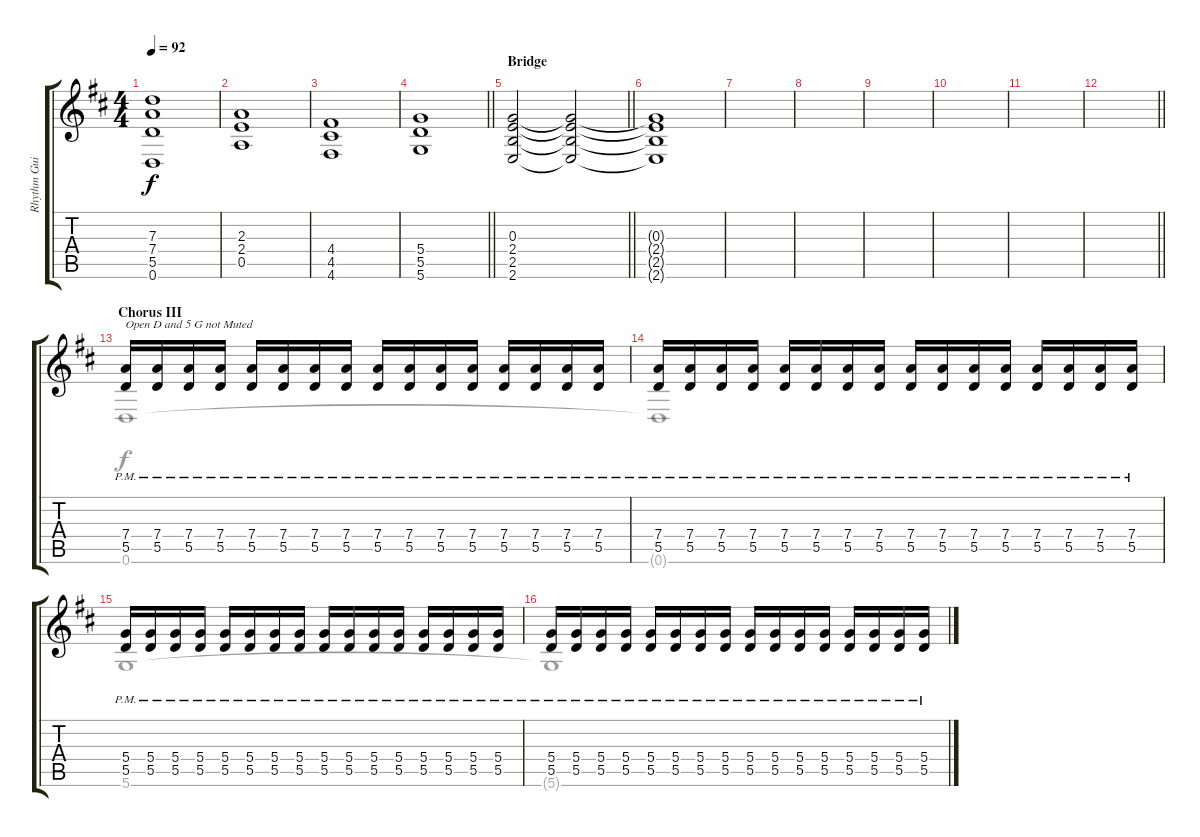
\track ("Rhythm Guitar" "Rhythm Gui") {instrument distortionguitar}
\staff {score tabs}
\tuning (E4 B3 G3 D3 A2 D2) {hide}
\voice
\ts (4 4)
\tempo 92
\clef g2
\ks d
(7.3 7.4 5.5 0.6).1{dy f} |
(2.3 2.4 0.5).1 |
(4.4 4.5 4.6).1 |
\barLineRight lightlight
(5.4 5.5 5.6).1 |
\section ("" "Bridge")
\barLineRight lightlight
(0.3 2.4 2.5 2.6).2 (0.3{t} 2.4{t} 2.5{t} 2.6{t}).2{volume 0} |
(0.3{t} 2.4{t} 2.5{t} 2.6{t}).1 |
|
|
|
|
|
\barLineRight lightlight
|
\section ("" "Chorus III")
(7.4{pm} 5.5{pm}).16{txt "Open D and 5 G not Muted"} (7.4{pm} 5.5{pm}).16 (7.4{pm} 5.5{pm}).16 (7.4{pm} 5.5{pm}).16 (7.4{pm} 5.5{pm}).16 (7.4{pm} 5.5{pm}).16 (7.4{pm} 5.5{pm}).16 (7.4{pm} 5.5{pm}).16 (7.4{pm} 5.5{pm}).16 (7.4{pm} 5.5{pm}).16 (7.4{pm} 5.5{pm}).16 (7.4{pm} 5.5{pm}).16 (7.4{pm} 5.5{pm}).16 (7.4{pm} 5.5{pm}).16 (7.4{pm} 5.5{pm}).16 (7.4{pm} 5.5{pm}).16 |
(7.4{pm} 5.5{pm}).16 (7.4{pm} 5.5{pm}).16 (7.4{pm} 5.5{pm}).16 (7.4{pm} 5.5{pm}).16 (7.4{pm} 5.5{pm}).16 (7.4{pm} 5.5{pm}).16 (7.4{pm} 5.5{pm}).16 (7.4{pm} 5.5{pm}).16 (7.4{pm} 5.5{pm}).16 (7.4{pm} 5.5{pm}).16 (7.4{pm} 5.5{pm}).16 (7.4{pm} 5.5{pm}).16 (7.4{pm} 5.5{pm}).16 (7.4{pm} 5.5{pm}).16 (7.4{pm} 5.5{pm}).16 (7.4{pm} 5.5{pm}).16 |
(5.4{pm} 5.5{pm}).16 (5.4{pm} 5.5{pm}).16 (5.4{pm} 5.5{pm}).16 (5.4{pm} 5.5{pm}).16 (5.4{pm} 5.5{pm}).16 (5.4{pm} 5.5{pm}).16 (5.4{pm} 5.5{pm}).16 (5.4{pm} 5.5{pm}).16 (5.4{pm} 5.5{pm}).16 (5.4{pm} 5.5{pm}).16 (5.4{pm} 5.5{pm}).16 (5.4{pm} 5.5{pm}).16 (5.4{pm} 5.5{pm}).16 (5.4{pm} 5.5{pm}).16 (5.4{pm} 5.5{pm}).16 (5.4{pm} 5.5{pm}).16 |
(5.4{pm} 5.5{pm}).16 (5.4{pm} 5.5{pm}).16 (5.4{pm} 5.5{pm}).16 (5.4{pm} 5.5{pm}).16 (5.4{pm} 5.5{pm}).16 (5.4{pm} 5.5{pm}).16 (5.4{pm} 5.5{pm}).16 (5.4{pm} 5.5{pm}).16 (5.4{pm} 5.5{pm}).16 (5.4{pm} 5.5{pm}).16 (5.4{pm} 5.5{pm}).16 (5.4{pm} 5.5{pm}).16 (5.4{pm} 5.5{pm}).16 (5.4{pm} 5.5{pm}).16 (5.4{pm} 5.5{pm}).16 (5.4{pm} 5.5{pm}).16
\voice
\clef g2
\ottava regular
\simile none
\ks d
|
|
|
\barLineRight lightlight
|
\barLineRight lightlight
|
|
|
|
|
|
|
\barLineRight lightlight
|
0.6.1 |
0.6{t}.1 |
5.6.1 |
5.6{t}.1
